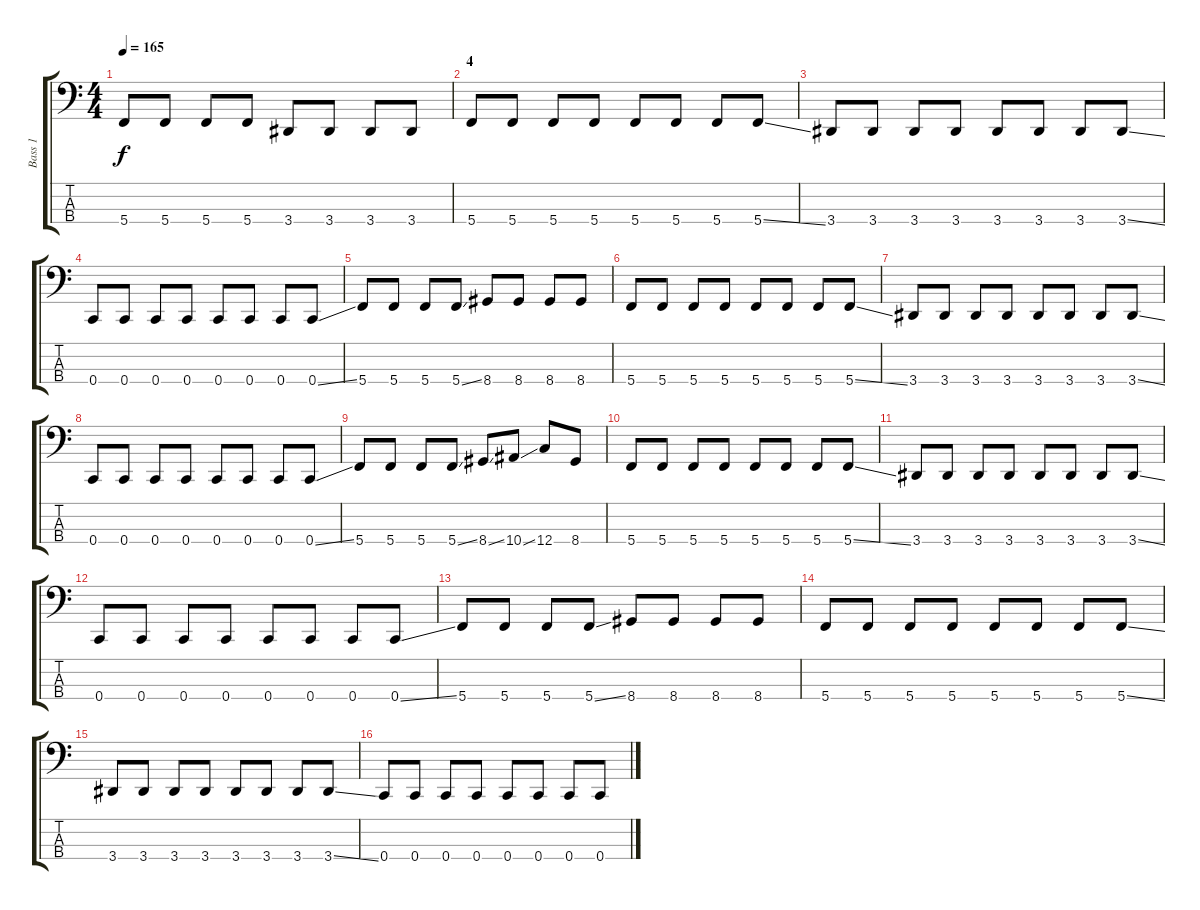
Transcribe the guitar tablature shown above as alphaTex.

\track ("Bass 1" "Bass 1") {instrument electricbasspick}
\staff {score tabs}
\tuning (F2 C2 G1 C1) {hide}
\ts (4 4)
\tempo 165
\clef f4
\ks c
5.4.8{dy f} 5.4.8 5.4.8 5.4.8 3.4.8 3.4.8 3.4.8 3.4.8 |
\section ("" "4")
5.4.8 5.4.8 5.4.8 5.4.8 5.4.8 5.4.8 5.4.8 5.4{ss}.8 |
3.4.8 3.4.8 3.4.8 3.4.8 3.4.8 3.4.8 3.4.8 3.4{ss}.8 |
0.4.8 0.4.8 0.4.8 0.4.8 0.4.8 0.4.8 0.4.8 0.4{ss}.8 |
5.4.8 5.4.8 5.4.8 5.4{ss}.8 8.4.8 8.4.8 8.4.8 8.4.8 |
5.4.8 5.4.8 5.4.8 5.4.8 5.4.8 5.4.8 5.4.8 5.4{ss}.8 |
3.4.8 3.4.8 3.4.8 3.4.8 3.4.8 3.4.8 3.4.8 3.4{ss}.8 |
0.4.8 0.4.8 0.4.8 0.4.8 0.4.8 0.4.8 0.4.8 0.4{ss}.8 |
5.4.8 5.4.8 5.4.8 5.4{ss}.8 8.4{ss}.8 10.4{ss}.8 12.4.8 8.4.8 |
5.4.8 5.4.8 5.4.8 5.4.8 5.4.8 5.4.8 5.4.8 5.4{ss}.8 |
3.4.8 3.4.8 3.4.8 3.4.8 3.4.8 3.4.8 3.4.8 3.4{ss}.8 |
0.4.8 0.4.8 0.4.8 0.4.8 0.4.8 0.4.8 0.4.8 0.4{ss}.8 |
5.4.8 5.4.8 5.4.8 5.4{ss}.8 8.4.8 8.4.8 8.4.8 8.4.8 |
5.4.8 5.4.8 5.4.8 5.4.8 5.4.8 5.4.8 5.4.8 5.4{ss}.8 |
3.4.8 3.4.8 3.4.8 3.4.8 3.4.8 3.4.8 3.4.8 3.4{ss}.8 |
0.4.8 0.4.8 0.4.8 0.4.8 0.4.8 0.4.8 0.4.8 0.4{ss}.8
